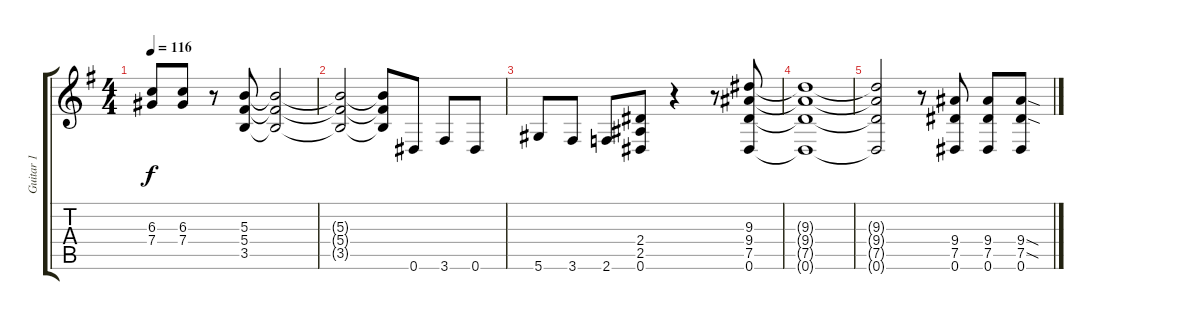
\track ("Guitar 1" "Guitar 1") {instrument distortionguitar}
\staff {score tabs}
\tuning (Eb4 Bb3 Gb3 Db3 Ab2 Eb2) {hide}
\ts (4 4)
\tempo 116
\clef g2
\ks g
(6.3 7.4).8{dy f} (6.3 7.4).8 r.8 (5.3 5.4 3.5).8 (5.3{t} 5.4{t} 3.5{t}).2 |
(5.3{t} 5.4{t} 3.5{t}).2 (5.3{t} 5.4{t} 3.5{t}).8 0.6.8 3.6.8 0.6.8 |
5.6.8 3.6.8 2.6.8 (2.4 2.5 0.6).8 r.4 r.8 (9.3 9.4 7.5 0.6).8 |
(9.3{t} 9.4{t} 7.5{t} 0.6{t}).1 |
(9.3{t} 9.4{t} 7.5{t} 0.6{t}).2 r.8 (9.4 7.5 0.6).8 (9.4 7.5 0.6).8 (9.4{sod} 7.5{sod} 0.6).8
